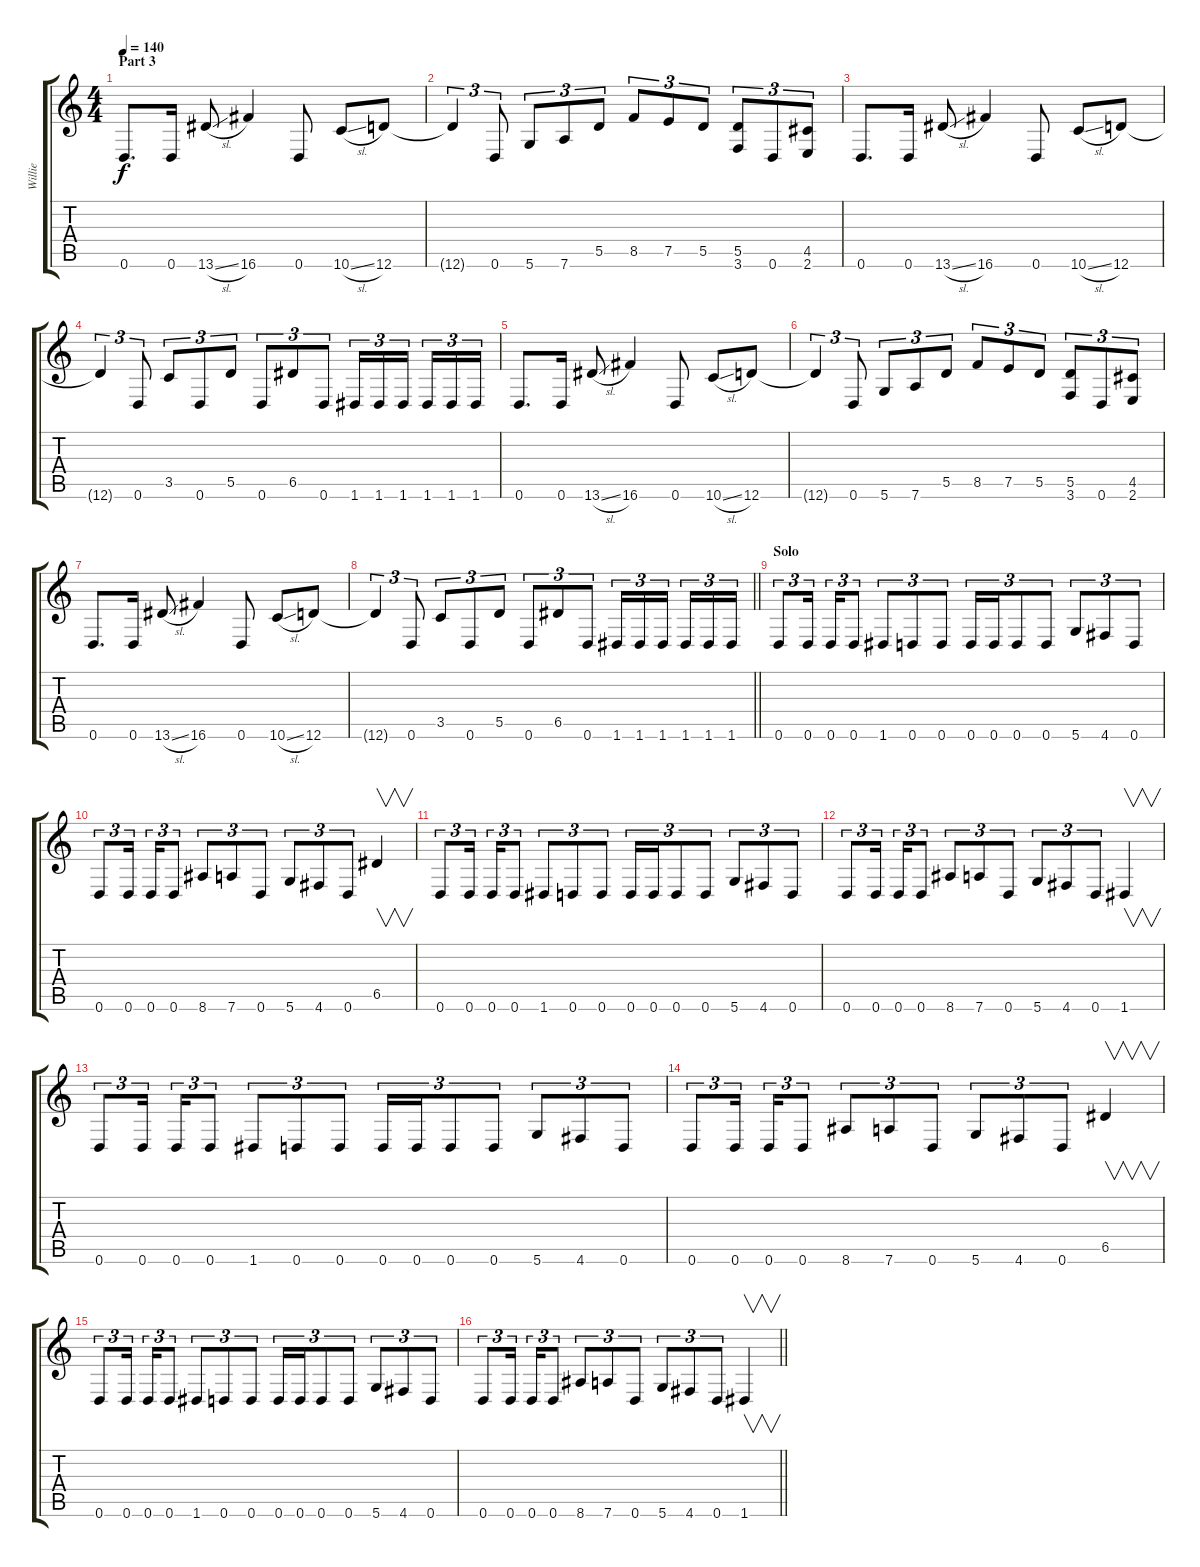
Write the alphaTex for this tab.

\track ("Willie" "Willie") {instrument distortionguitar}
\staff {score tabs}
\tuning (E4 B3 G3 D3 A2 D2) {hide}
\ts (4 4)
\section ("" "Part 3")
\tempo 140
\clef g2
\ks c
0.6.8{d dy f} 0.6.16 13.6{sl}.8 16.6.4 0.6.8 10.6{sl}.8 12.6.8 |
12.6{t}.4{tu (3 2)} 0.6.8{tu (3 2)} 5.6.8{tu (3 2)} 7.6.8{tu (3 2)} 5.5.8{tu (3 2)} 8.5.8{tu (3 2)} 7.5.8{tu (3 2)} 5.5.8{tu (3 2)} (5.5 3.6).8{tu (3 2)} 0.6.8{tu (3 2)} (4.5 2.6).8{tu (3 2)} |
0.6.8{d} 0.6.16 13.6{sl}.8 16.6.4 0.6.8 10.6{sl}.8 12.6.8 |
12.6{t}.4{tu (3 2)} 0.6.8{tu (3 2)} 3.5.8{tu (3 2)} 0.6.8{tu (3 2)} 5.5.8{tu (3 2)} 0.6.8{tu (3 2)} 6.5.8{tu (3 2)} 0.6.8{tu (3 2)} 1.6.16{tu (3 2)} 1.6.16{tu (3 2)} 1.6.16{tu (3 2) beam splitsecondary} 1.6.16{tu (3 2)} 1.6.16{tu (3 2)} 1.6.16{tu (3 2)} |
0.6.8{d} 0.6.16 13.6{sl}.8 16.6.4 0.6.8 10.6{sl}.8 12.6.8 |
12.6{t}.4{tu (3 2)} 0.6.8{tu (3 2)} 5.6.8{tu (3 2)} 7.6.8{tu (3 2)} 5.5.8{tu (3 2)} 8.5.8{tu (3 2)} 7.5.8{tu (3 2)} 5.5.8{tu (3 2)} (5.5 3.6).8{tu (3 2)} 0.6.8{tu (3 2)} (4.5 2.6).8{tu (3 2)} |
0.6.8{d} 0.6.16 13.6{sl}.8 16.6.4 0.6.8 10.6{sl}.8 12.6.8 |
\barLineRight lightlight
12.6{t}.4{tu (3 2)} 0.6.8{tu (3 2)} 3.5.8{tu (3 2)} 0.6.8{tu (3 2)} 5.5.8{tu (3 2)} 0.6.8{tu (3 2)} 6.5.8{tu (3 2)} 0.6.8{tu (3 2)} 1.6.16{tu (3 2)} 1.6.16{tu (3 2)} 1.6.16{tu (3 2) beam splitsecondary} 1.6.16{tu (3 2)} 1.6.16{tu (3 2)} 1.6.16{tu (3 2)} |
\section ("" "Solo")
0.6.8{tu (3 2)} 0.6.16{tu (3 2) beam splitsecondary} 0.6.16{tu (3 2)} 0.6.8{tu (3 2)} 1.6.8{tu (3 2)} 0.6.8{tu (3 2)} 0.6.8{tu (3 2)} 0.6.16{tu (3 2)} 0.6.16{tu (3 2)} 0.6.8{tu (3 2)} 0.6.8{tu (3 2)} 5.6.8{tu (3 2)} 4.6.8{tu (3 2)} 0.6.8{tu (3 2)} |
0.6.8{tu (3 2)} 0.6.16{tu (3 2) beam splitsecondary} 0.6.16{tu (3 2)} 0.6.8{tu (3 2)} 8.6.8{tu (3 2)} 7.6.8{tu (3 2)} 0.6.8{tu (3 2)} 5.6.8{tu (3 2)} 4.6.8{tu (3 2)} 0.6.8{tu (3 2)} 6.5.4{v} |
0.6.8{tu (3 2)} 0.6.16{tu (3 2) beam splitsecondary} 0.6.16{tu (3 2)} 0.6.8{tu (3 2)} 1.6.8{tu (3 2)} 0.6.8{tu (3 2)} 0.6.8{tu (3 2)} 0.6.16{tu (3 2)} 0.6.16{tu (3 2)} 0.6.8{tu (3 2)} 0.6.8{tu (3 2)} 5.6.8{tu (3 2)} 4.6.8{tu (3 2)} 0.6.8{tu (3 2)} |
0.6.8{tu (3 2)} 0.6.16{tu (3 2) beam splitsecondary} 0.6.16{tu (3 2)} 0.6.8{tu (3 2)} 8.6.8{tu (3 2)} 7.6.8{tu (3 2)} 0.6.8{tu (3 2)} 5.6.8{tu (3 2)} 4.6.8{tu (3 2)} 0.6.8{tu (3 2)} 1.6.4{v} |
0.6.8{tu (3 2)} 0.6.16{tu (3 2) beam splitsecondary} 0.6.16{tu (3 2)} 0.6.8{tu (3 2)} 1.6.8{tu (3 2)} 0.6.8{tu (3 2)} 0.6.8{tu (3 2)} 0.6.16{tu (3 2)} 0.6.16{tu (3 2)} 0.6.8{tu (3 2)} 0.6.8{tu (3 2)} 5.6.8{tu (3 2)} 4.6.8{tu (3 2)} 0.6.8{tu (3 2)} |
0.6.8{tu (3 2)} 0.6.16{tu (3 2) beam splitsecondary} 0.6.16{tu (3 2)} 0.6.8{tu (3 2)} 8.6.8{tu (3 2)} 7.6.8{tu (3 2)} 0.6.8{tu (3 2)} 5.6.8{tu (3 2)} 4.6.8{tu (3 2)} 0.6.8{tu (3 2)} 6.5.4{v} |
0.6.8{tu (3 2)} 0.6.16{tu (3 2) beam splitsecondary} 0.6.16{tu (3 2)} 0.6.8{tu (3 2)} 1.6.8{tu (3 2)} 0.6.8{tu (3 2)} 0.6.8{tu (3 2)} 0.6.16{tu (3 2)} 0.6.16{tu (3 2)} 0.6.8{tu (3 2)} 0.6.8{tu (3 2)} 5.6.8{tu (3 2)} 4.6.8{tu (3 2)} 0.6.8{tu (3 2)} |
\barLineRight lightlight
0.6.8{tu (3 2)} 0.6.16{tu (3 2) beam splitsecondary} 0.6.16{tu (3 2)} 0.6.8{tu (3 2)} 8.6.8{tu (3 2)} 7.6.8{tu (3 2)} 0.6.8{tu (3 2)} 5.6.8{tu (3 2)} 4.6.8{tu (3 2)} 0.6.8{tu (3 2)} 1.6.4{v}
